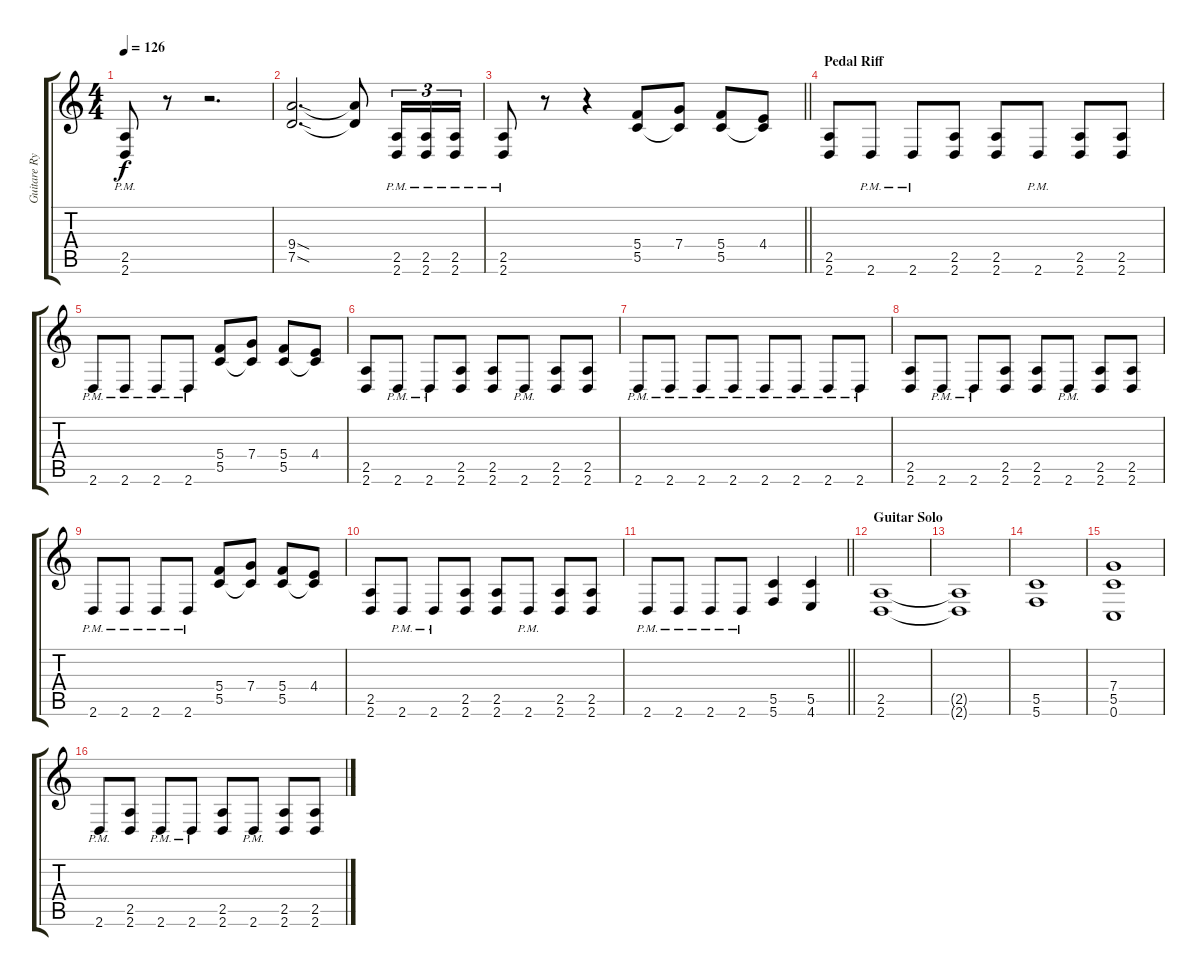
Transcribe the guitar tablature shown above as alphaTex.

\track ("Guitare Rythmique" "Guitare Ry") {instrument distortionguitar}
\staff {score tabs}
\tuning (D4 A3 F3 C3 G2 C2) {hide}
\ts (4 4)
\tempo 126
\clef g2
\ks c
(2.5{pm} 2.6{pm}).8{dy f} r.8 r.2{d} |
(9.4{sod} 7.5{sod}).2{d} (9.4{t} 7.5{t}).8 (2.5{pm} 2.6{pm}).16{tu (3 2)} (2.5{pm} 2.6{pm}).16{tu (3 2)} (2.5{pm} 2.6{pm}).16{tu (3 2)} |
\barLineRight lightlight
(2.5{pm} 2.6{pm}).8 r.8 r.4 (5.4 5.5).8 (7.4 5.5{t}).8 (5.4 5.5).8 (4.4 5.5{t}).8 |
\section ("" "Pedal Riff")
(2.5 2.6).8 2.6{pm}.8 2.6{pm}.8 (2.5 2.6).8 (2.5 2.6).8 2.6{pm}.8 (2.5 2.6).8 (2.5 2.6).8 |
2.6{pm}.8 2.6{pm}.8 2.6{pm}.8 2.6{pm}.8 (5.4 5.5).8 (7.4 5.5{t}).8 (5.4 5.5).8 (4.4 5.5{t}).8 |
(2.5 2.6).8 2.6{pm}.8 2.6{pm}.8 (2.5 2.6).8 (2.5 2.6).8 2.6{pm}.8 (2.5 2.6).8 (2.5 2.6).8 |
2.6{pm}.8 2.6{pm}.8 2.6{pm}.8 2.6{pm}.8 2.6{pm}.8 2.6{pm}.8 2.6{pm}.8 2.6{pm}.8 |
(2.5 2.6).8 2.6{pm}.8 2.6{pm}.8 (2.5 2.6).8 (2.5 2.6).8 2.6{pm}.8 (2.5 2.6).8 (2.5 2.6).8 |
2.6{pm}.8 2.6{pm}.8 2.6{pm}.8 2.6{pm}.8 (5.4 5.5).8 (7.4 5.5{t}).8 (5.4 5.5).8 (4.4 5.5{t}).8 |
(2.5 2.6).8 2.6{pm}.8 2.6{pm}.8 (2.5 2.6).8 (2.5 2.6).8 2.6{pm}.8 (2.5 2.6).8 (2.5 2.6).8 |
\barLineRight lightlight
2.6{pm}.8 2.6{pm}.8 2.6{pm}.8 2.6{pm}.8 (5.5 5.6).4 (5.5 4.6).4 |
\section ("" "Guitar Solo")
(2.5 2.6).1 |
(2.5{t} 2.6{t}).1 |
(5.5 5.6).1 |
(7.4 5.5 0.6).1 |
2.6{pm}.8 (2.5 2.6).8 2.6{pm}.8 2.6{pm}.8 (2.5 2.6).8 2.6{pm}.8 (2.5 2.6).8 (2.5 2.6).8
